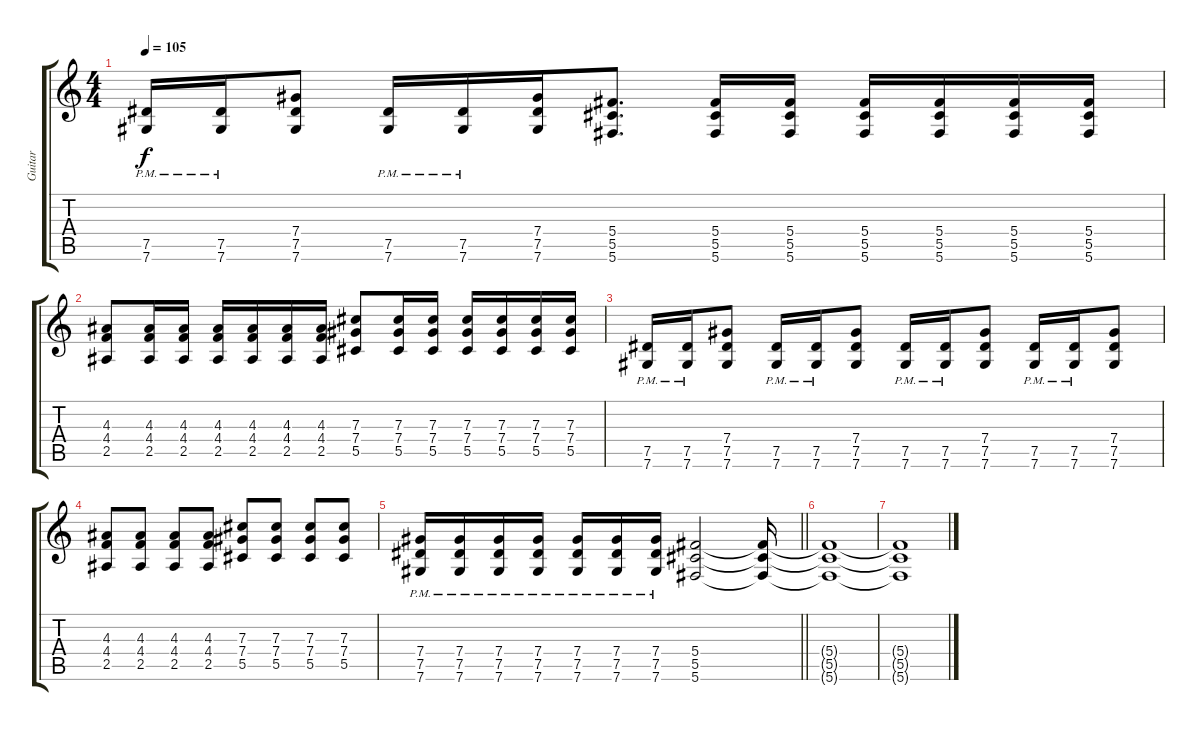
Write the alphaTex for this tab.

\track ("Guitar" "Guitar") {instrument distortionguitar}
\staff {score tabs}
\tuning (Eb4 Bb3 Gb3 Db3 Ab2 Db2) {hide}
\ts (4 4)
\tempo 105
\clef g2
\ks c
(7.5{pm} 7.6{pm}).16{dy f} (7.5{pm} 7.6{pm}).16 (7.4 7.5 7.6).8 (7.5{pm} 7.6{pm}).16 (7.5{pm} 7.6{pm}).16 (7.4 7.5 7.6).16 (5.4 5.5 5.6).8{d} (5.4 5.5 5.6).16 (5.4 5.5 5.6).16 (5.4 5.5 5.6).16 (5.4 5.5 5.6).16 (5.4 5.5 5.6).16 (5.4 5.5 5.6).16 |
(4.3 4.4 2.5).8 (4.3 4.4 2.5).16 (4.3 4.4 2.5).16 (4.3 4.4 2.5).16 (4.3 4.4 2.5).16 (4.3 4.4 2.5).16 (4.3 4.4 2.5).16 (7.3 7.4 5.5).8 (7.3 7.4 5.5).16 (7.3 7.4 5.5).16 (7.3 7.4 5.5).16 (7.3 7.4 5.5).16 (7.3 7.4 5.5).16 (7.3 7.4 5.5).16 |
(7.5{pm} 7.6{pm}).16 (7.5{pm} 7.6{pm}).16 (7.4 7.5 7.6).8 (7.5{pm} 7.6{pm}).16 (7.5{pm} 7.6{pm}).16 (7.4 7.5 7.6).8 (7.5{pm} 7.6{pm}).16 (7.5{pm} 7.6{pm}).16 (7.4 7.5 7.6).8 (7.5{pm} 7.6{pm}).16 (7.5{pm} 7.6{pm}).16 (7.4 7.5 7.6).8 |
(4.3 4.4 2.5).8 (4.3 4.4 2.5).8 (4.3 4.4 2.5).8 (4.3 4.4 2.5).8 (7.3 7.4 5.5).8 (7.3 7.4 5.5).8 (7.3 7.4 5.5).8 (7.3 7.4 5.5).8 |
\barLineRight lightlight
(7.4{pm} 7.5{pm} 7.6{pm}).16 (7.4{pm} 7.5{pm} 7.6{pm}).16 (7.4{pm} 7.5{pm} 7.6{pm}).16 (7.4{pm} 7.5{pm} 7.6{pm}).16 (7.4{pm} 7.5{pm} 7.6{pm}).16 (7.4{pm} 7.5{pm} 7.6{pm}).16 (7.4{pm} 7.5{pm} 7.6{pm}).16 (5.4 5.5 5.6).2 (5.4{t} 5.5{t} 5.6{t}).16 |
(5.4{t} 5.5{t} 5.6{t}).1 |
(5.4{t} 5.5{t} 5.6{t}).1
